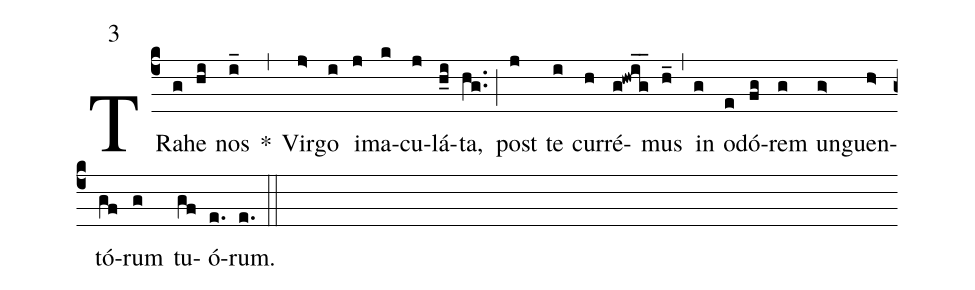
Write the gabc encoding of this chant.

mode: 3;
%%
(c4)
TRa(g)he(hi) nos(i_) *(,)
Vir(j>)go(i) i(j)ma(k)cu(j)lá(h_i)ta,(hg..) (;)
post(j) te(i) cur(h)ré(g!hwig__)mus(h_) (,)
in(g) o(e)dó(fg)rem(g) un(g>)guen(h>)tó(gf)rum(g) tu(gf)ó(e.)rum.(e.) (::)
